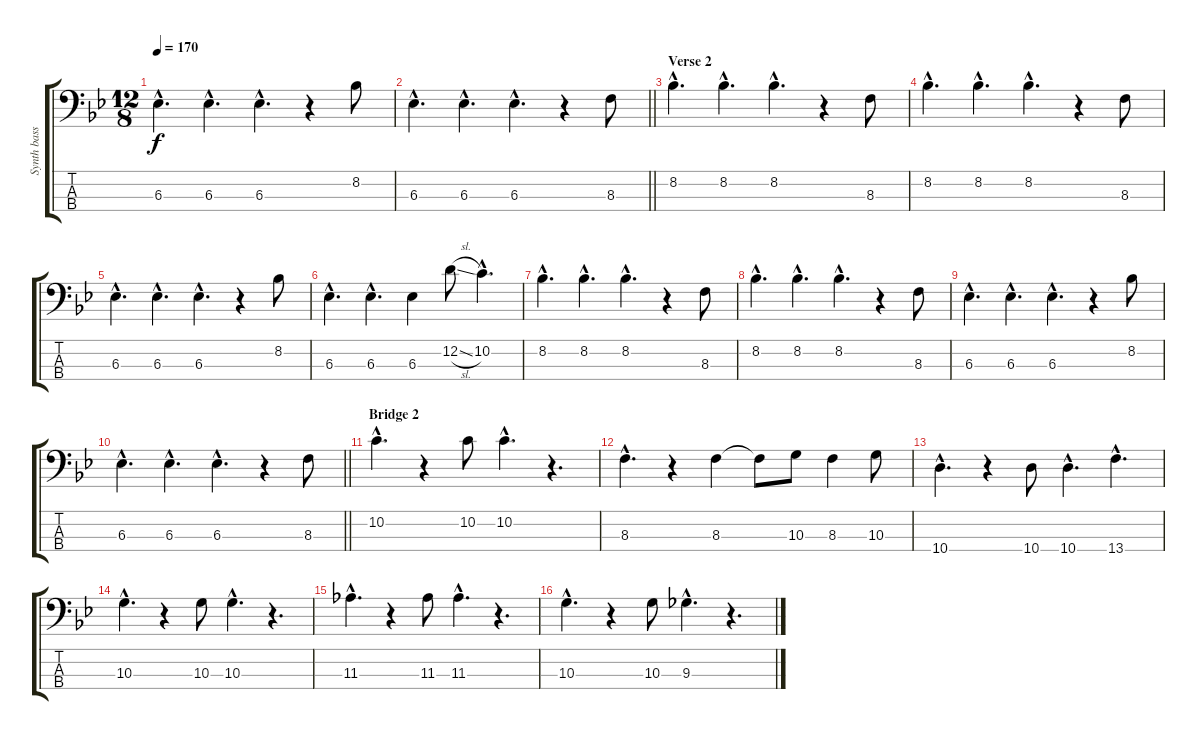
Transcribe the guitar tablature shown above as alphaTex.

\track ("Synth bass" "Synth bass") {instrument synthbass1}
\staff {score tabs}
\tuning (G2 D2 A1 E1) {hide}
\ts (12 8)
\tempo 170
\clef f4
\ks bb
6.3{hac}.4{d dy f} 6.3{hac}.4{d} 6.3{hac}.4{d} r.4 8.2.8 |
\barLineRight lightlight
6.3{hac}.4{d} 6.3{hac}.4{d} 6.3{hac}.4{d} r.4 8.3.8 |
\section ("" "Verse 2")
8.2{hac}.4{d} 8.2{hac}.4{d} 8.2{hac}.4{d} r.4 8.3.8 |
8.2{hac}.4{d} 8.2{hac}.4{d} 8.2{hac}.4{d} r.4 8.3.8 |
6.3{hac}.4{d} 6.3{hac}.4{d} 6.3{hac}.4{d} r.4 8.2.8 |
6.3{hac}.4{d} 6.3{hac}.4{d} 6.3.4 12.2{sl}.8 10.2{hac}.4{d} |
8.2{hac}.4{d} 8.2{hac}.4{d} 8.2{hac}.4{d} r.4 8.3.8 |
8.2{hac}.4{d} 8.2{hac}.4{d} 8.2{hac}.4{d} r.4 8.3.8 |
6.3{hac}.4{d} 6.3{hac}.4{d} 6.3{hac}.4{d} r.4 8.2.8 |
\barLineRight lightlight
6.3{hac}.4{d} 6.3{hac}.4{d} 6.3{hac}.4{d} r.4 8.3.8 |
\section ("" "Bridge 2")
10.2{hac}.4{d} r.4 10.2.8 10.2{hac}.4{d} r.4{d} |
8.3{hac}.4{d} r.4 8.3.4 8.3{t}.8 10.3.8 8.3.4 10.3.8 |
10.4{hac}.4{d} r.4 10.4.8 10.4{hac}.4{d} 13.4{hac}.4{d} |
10.3{hac}.4{d} r.4 10.3.8 10.3{hac}.4{d} r.4{d} |
11.3{hac}.4{d} r.4 11.3.8 11.3{hac}.4{d} r.4{d} |
10.3{hac}.4{d} r.4 10.3.8 9.3{hac}.4{d} r.4{d}
